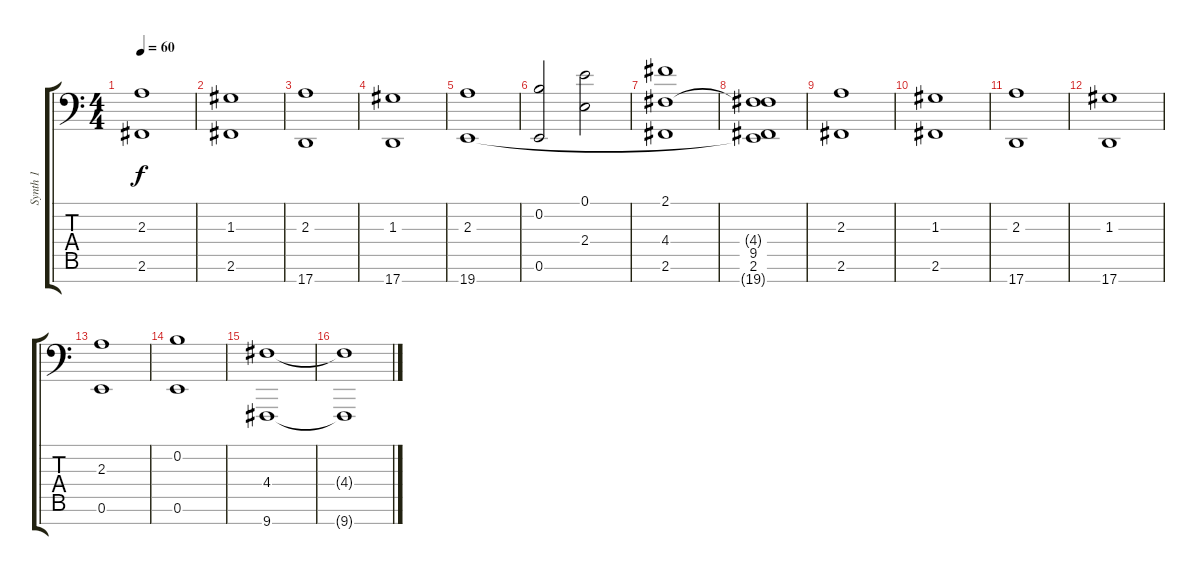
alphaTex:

\track ("Synth 1" "Synth 1") {instrument stringensemble2}
\staff {score tabs}
\tuning (E4 B3 G3 D3 A2 E2 A0) {hide}
\ts (4 4)
\tempo 60
\clef f4
\ks c
(2.3 2.6).1{dy f} |
(1.3 2.6).1 |
(2.3 17.7).1 |
(1.3 17.7).1 |
(2.3 19.7).1 |
(0.2 0.6).2 (0.1 2.4).2 |
(2.1 4.4 2.6).1 |
(4.4{t} 9.5 2.6 19.7{t}).1 |
(2.3 2.6).1 |
(1.3 2.6).1 |
(2.3 17.7).1 |
(1.3 17.7).1 |
(2.3 0.6).1 |
(0.2 0.6).1 |
(4.4 9.7).1 |
(4.4{t} 9.7{t}).1
